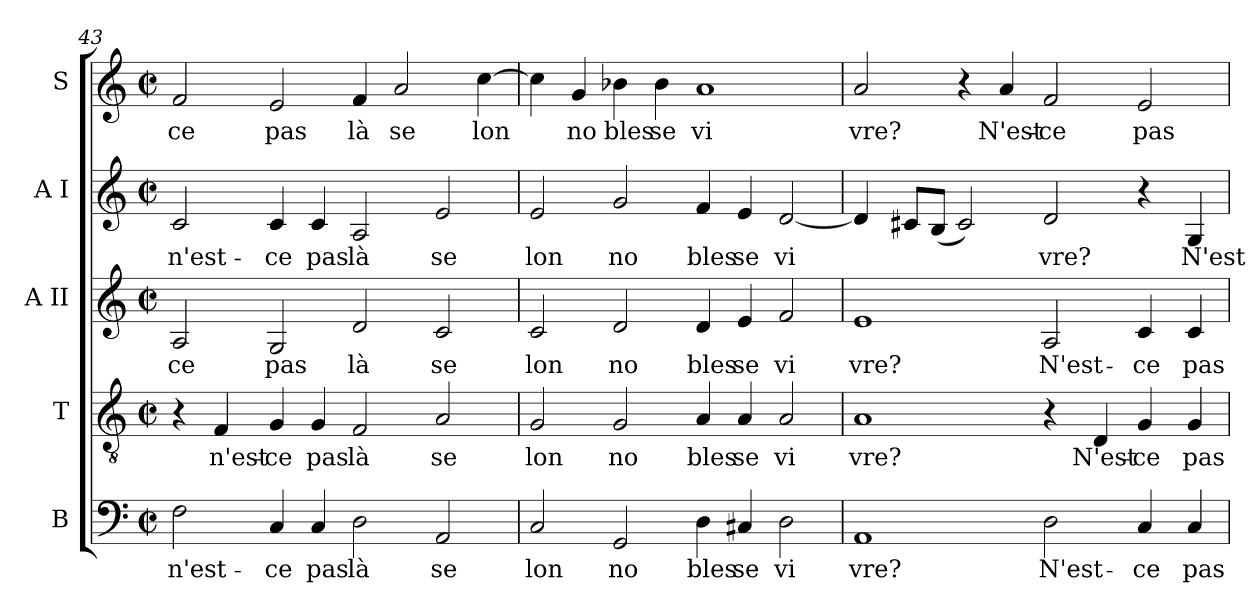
**kern	**text	**kern	**text	**kern	**text	**kern	**text	**kern	**text
*part5	*part5	*part4	*part4	*part3	*part3	*part2	*part2	*part1	*part1
*staff5	*staff5	*staff4	*staff4	*staff3	*staff3	*staff2	*staff2	*staff1	*staff1
*I"B	*	*I"T	*	*I"A II	*	*I"A I	*	*I"S	*
*clefF4	*	*clefGv2	*	*clefG2	*	*clefG2	*	*clefG2	*
*	*	*k[]	*	*	*	*	*	*	*
*	*	*C:	*	*	*	*	*	*	*
*M2/2	*	*M2/2	*	*M2/2	*	*M2/2	*	*M2/2	*
*met(c|)	*	*met(c|)	*	*met(c|)	*	*met(c|)	*	*met(c|)	*
=43	=43	=43	=43	=43	=43	=43	=43	=43	=43
!	!LO:LY:b:cj	!	!	!	!LO:LY:b:cj	!	!LO:LY:b:cj	!	!LO:LY:b:cj
2F\	n'est-	4r	.	2A/	-ce	2c/	n'est-	2f/	-ce
!	!	!	!LO:LY:b:cj	!	!	!	!	!	!
.	.	4F/	n'est-	.	.	.	.	.	.
!	!LO:LY:b:cj	!	!LO:LY:b:cj	!	!LO:LY:b:cj	!	!LO:LY:b:cj	!	!LO:LY:b:cj
4C/	-ce	4G/	-ce	2G/	pas	4c/	-ce	2e/	pas
!	!LO:LY:b:cj	!	!LO:LY:b:cj	!	!	!	!LO:LY:b:cj	!	!
4C/	pas	4G/	pas	.	.	4c/	pas	.	.
!	!LO:LY:b:cj	!	!LO:LY:b:cj	!	!LO:LY:b:cj	!	!LO:LY:b:cj	!	!LO:LY:b:cj
2D\	là	2F/	là	2d/	là	2A/	là	4f/	là
!	!	!	!	!	!	!	!	!	!LO:LY:b:cj
.	.	.	.	.	.	.	.	2a/	se
!	!LO:LY:b:cj	!	!LO:LY:b:cj	!	!LO:LY:b:cj	!	!LO:LY:b:cj	!	!
2AA/	se	2A/	se	2c/	se	2e/	se	.	.
!	!	!	!	!	!	!	!	!	!LO:LY:b
.	.	.	.	.	.	.	.	[>4cc\	lon
=44	=44	=44	=44	=44	=44	=44	=44	=44	=44
!	!LO:LY:b:cj	!	!LO:LY:b:cj	!	!LO:LY:b:cj	!	!LO:LY:b:cj	!	!
2C/	lon	2G/	lon	2c/	lon	2e/	lon	4cc\]	.
!	!	!	!	!	!	!	!	!	!LO:LY:b:cj
.	.	.	.	.	.	.	.	4g/	no
!	!LO:LY:b:cj	!	!LO:LY:b:cj	!	!LO:LY:b:cj	!	!LO:LY:b:cj	!	!LO:LY:b:cj
2GG/	no	2G/	no	2d/	no	2g/	no	4b-X\	bles
!	!	!	!	!	!	!	!	!	!LO:LY:b:cj
.	.	.	.	.	.	.	.	4b-\	se
!	!LO:LY:b:cj	!	!LO:LY:b:cj	!	!LO:LY:b:cj	!	!LO:LY:b:cj	!	!LO:LY:b:cj
4D\	bles	4A/	bles	4d/	bles	4f/	bles	1a	vi
!	!LO:LY:b:cj	!	!LO:LY:b:cj	!	!LO:LY:b:cj	!	!LO:LY:b:cj	!	!
4C#X/	se	4A/	se	4e/	se	4e/	se	.	.
!	!LO:LY:b:cj	!	!LO:LY:b:cj	!	!LO:LY:b:cj	!	!LO:LY:b:cj	!	!
2D\	vi	2A/	vi	2f/	vi	[>2d/	vi	.	.
!!LO:PB:g=z
=45	=45	=45	=45	=45	=45	=45	=45	=45	=45
!	!LO:LY:b:cj	!	!LO:LY:b:cj	!	!LO:LY:b:cj	!	!	!	!LO:LY:b:cj
*	*	*	*	*^	*	*	*	*	*
1AA	vre?	1A	vre?	1e	32ryy	vre?	4d/]	.	2a/	vre?
.	.	.	.	.	1ryy	.	.	.	.	.
.	.	.	.	.	.	.	8c#/L	.	.	.
.	.	.	.	.	.	.	(>8B/J	.	.	.
.	.	.	.	.	.	.	2c#/)	.	4r	.
!	!	!	!	!	!	!	!	!	!	!LO:LY:b:cj
.	.	.	.	.	.	.	.	.	4a/	N'est-
!	!LO:LY:b:cj	!	!	!	!	!LO:LY:b:cj	!	!LO:LY:b:cj	!	!LO:LY:b:cj
2D\	N'est-	4r	.	2A/	.	N'est-	2d/	vre?	2f/	-ce
.	.	.	.	.	2ryy	.	.	.	.	.
!	!	!	!LO:LY:b:cj	!	!	!	!	!	!	!
.	.	4D/	N'est-	.	.	.	.	.	.	.
!	!LO:LY:b:cj	!	!LO:LY:b:cj	!	!	!LO:LY:b:cj	!	!	!	!LO:LY:b:cj
4C/	-ce	4G/	-ce	4c/	.	-ce	4r	.	2e/	pas
.	.	.	.	.	4...ryy	.	.	.	.	.
!	!LO:LY:b:cj	!	!LO:LY:b:cj	!	!	!LO:LY:b:cj	!	!LO:LY:b:cj	!	!
4C/	pas	4G/	pas	4c/	.	pas	4G/	N'est-	.	.
*	*	*	*	*v	*v	*	*	*	*	*
=	=	=	=	=	=	=	=	=	=
*-	*-	*-	*-	*-	*-	*-	*-	*-	*-
